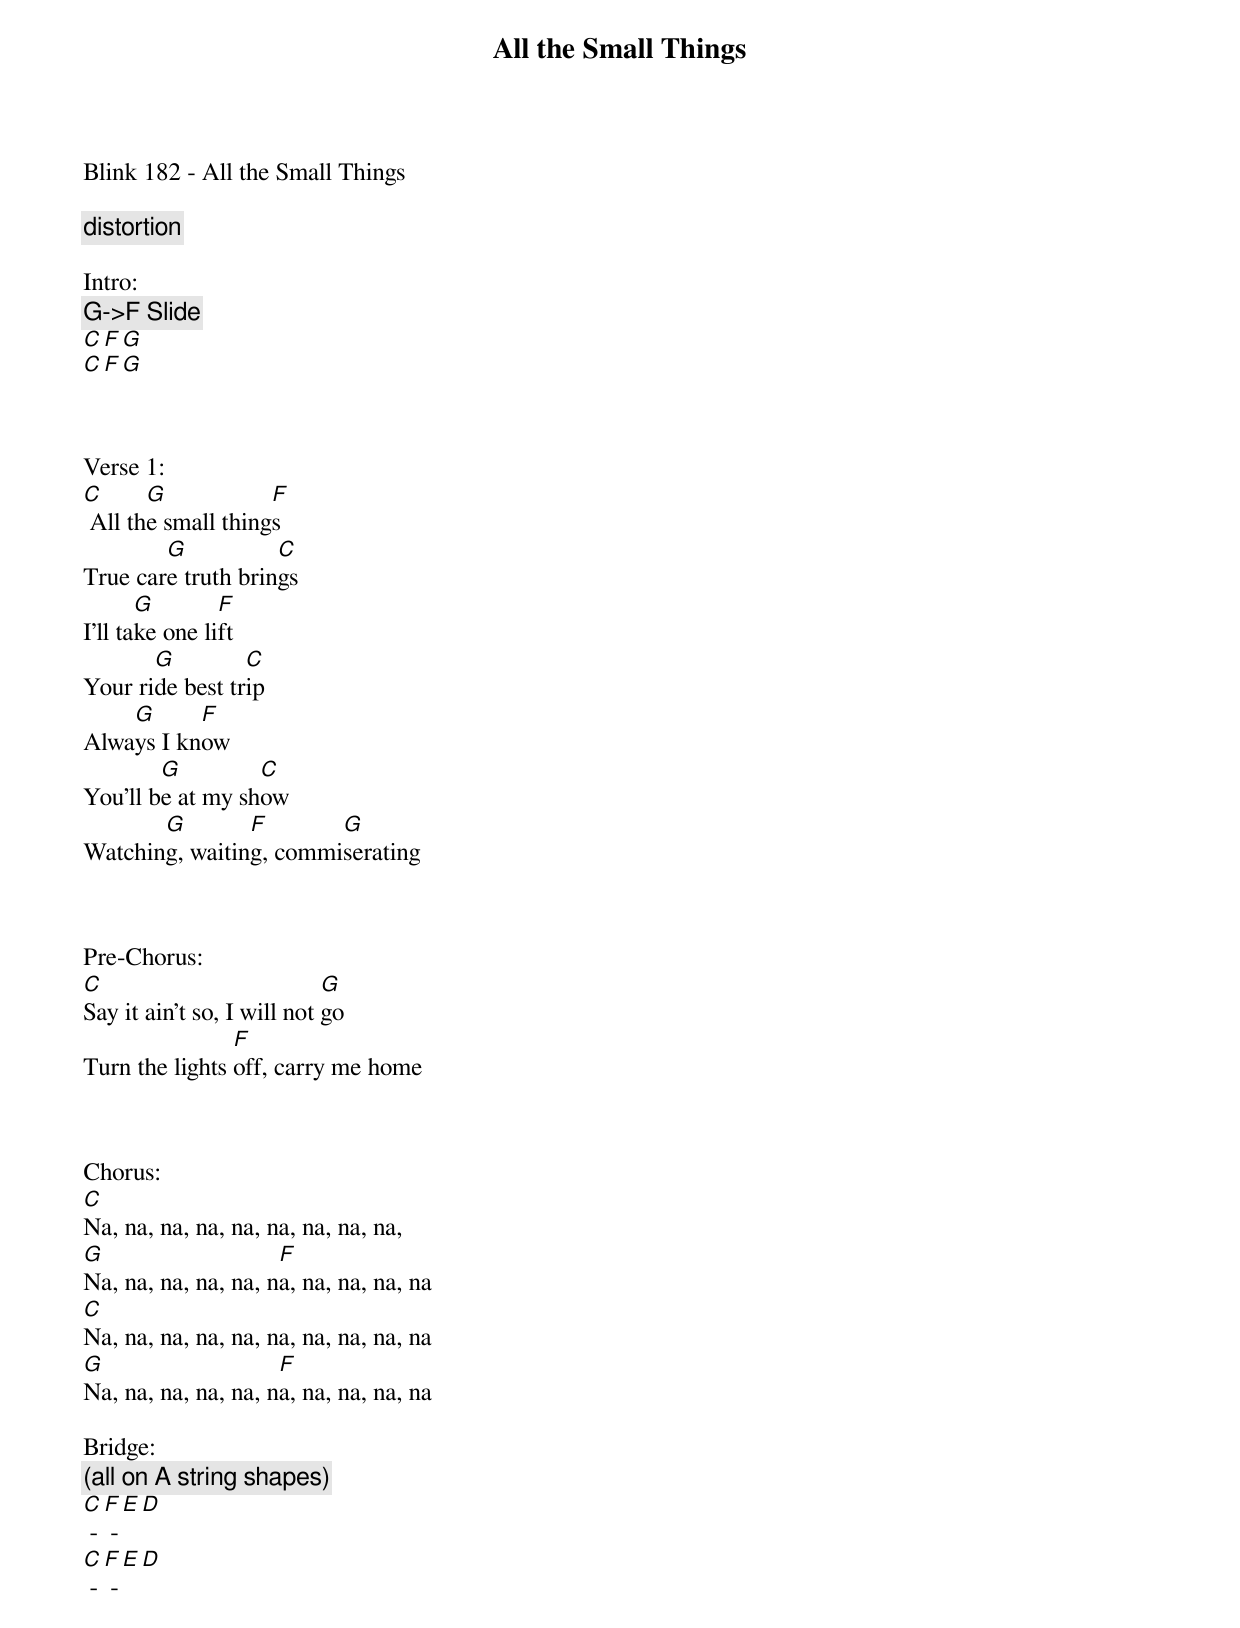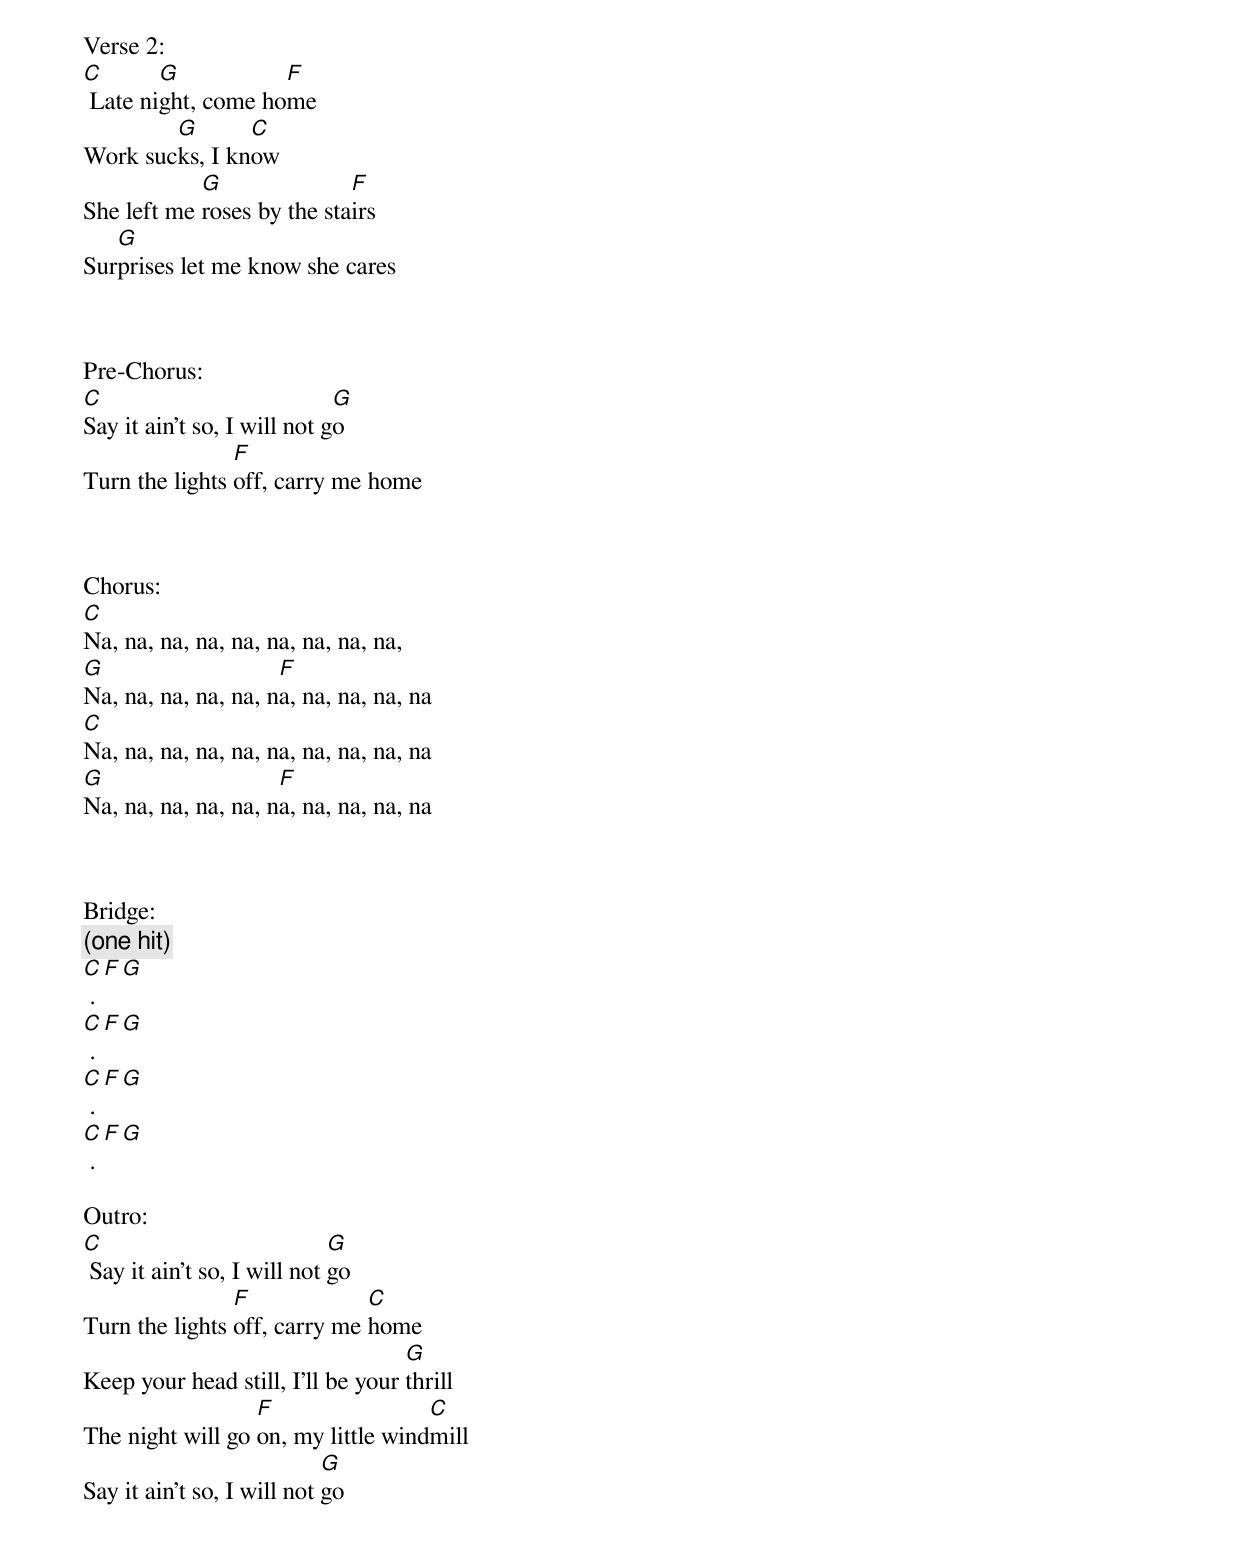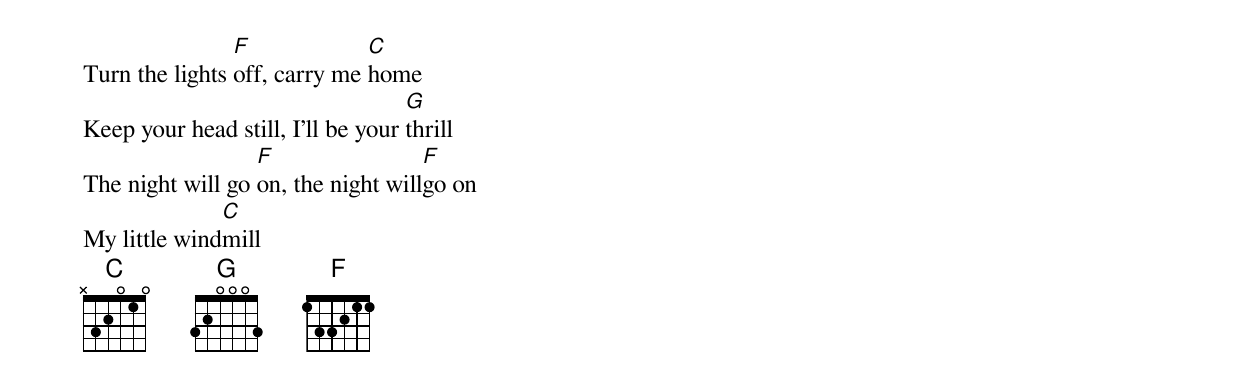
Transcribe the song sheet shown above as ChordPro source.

{title:All the Small Things}
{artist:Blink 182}
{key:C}
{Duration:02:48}
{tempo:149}
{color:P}
Blink 182 - All the Small Things

{c:distortion}

Intro:
{c:G->F Slide}
[C F G]
[C F G]



Verse 1:
[C] All th[G]e small thing[F]s
True car[G]e truth brin[C]gs
I'll ta[G]ke one li[F]ft
Your ri[G]de best tr[C]ip
Alwa[G]ys I kn[F]ow
You'll b[G]e at my sh[C]ow
Watchin[G]g, waitin[F]g, commi[G]serating



Pre-Chorus:
[C]Say it ain't so, I will not [G]go
Turn the lights [F]off, carry me home



Chorus:
[C]Na, na, na, na, na, na, na, na, na,
[G]Na, na, na, na, na, n[F]a, na, na, na, na
[C]Na, na, na, na, na, na, na, na, na, na
[G]Na, na, na, na, na, n[F]a, na, na, na, na

Bridge:
{c:(all on A string shapes)}
[C] - [F E D] -
[C] - [F E D] -



Verse 2:
[C] Late ni[G]ght, come ho[F]me
Work suc[G]ks, I kn[C]ow
She left me [G]roses by the sta[F]irs
Sur[G]prises let me know she cares



Pre-Chorus:
[C]Say it ain't so, I will not g[G]o
Turn the lights [F]off, carry me home



Chorus:
[C]Na, na, na, na, na, na, na, na, na,
[G]Na, na, na, na, na, n[F]a, na, na, na, na
[C]Na, na, na, na, na, na, na, na, na, na
[G]Na, na, na, na, na, n[F]a, na, na, na, na



Bridge:
{c:(one hit)}
[C] . [F G]
[C] . [F G]
[C] . [F G]
[C] . [F G]

Outro:
[C] Say it ain't so, I will not [G]go
Turn the lights [F]off, carry me [C]home
Keep your head still, I'll be your [G]thrill
The night will go [F]on, my little wind[C]mill
Say it ain't so, I will not [G]go
Turn the lights [F]off, carry me [C]home
Keep your head still, I'll be your [G]thrill
The night will go [F]on, the night will[F]go on
My little wind[C]mill
